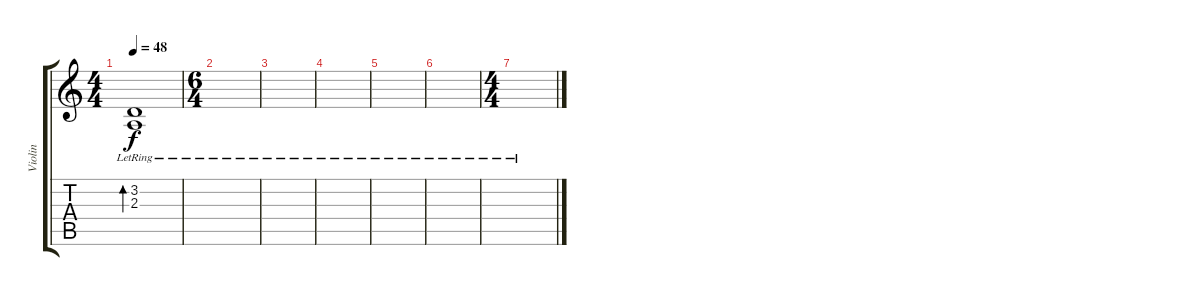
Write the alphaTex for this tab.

\track ("Violin" "Violin") {instrument violin}
\staff {score tabs}
\tuning (E4 B3 G3 D3 A2 E2) {hide}
\ts (4 4)
\tempo 48
\clef g2
\ks c
(3.2{lr} 2.3).1{bd 120 dy f} |
\ts (6 4)
|
|
|
|
|
\ts (4 4)
